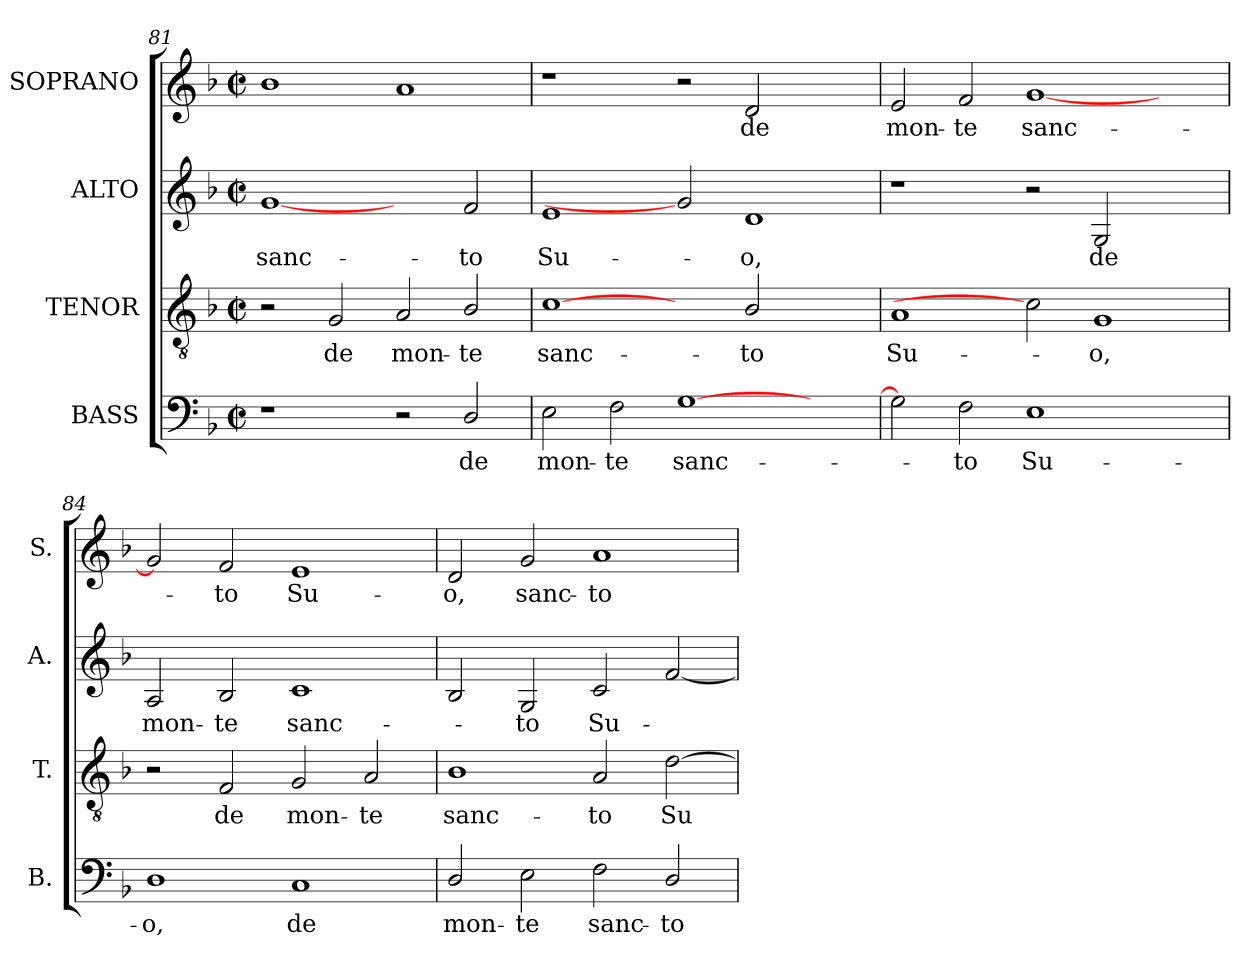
**kern	**text	**kern	**text	**kern	**text	**kern	**text
*part4	*part4	*part3	*part3	*part2	*part2	*part1	*part1
*staff4	*staff4	*staff3	*staff3	*staff2	*staff2	*staff1	*staff1
*I"BASS	*	*I"TENOR	*	*I"ALTO	*	*I"SOPRANO	*
*I'B.	*	*I'T.	*	*I'A.	*	*I'S.	*
*clefF4	*	*clefGv2	*	*clefG2	*	*clefG2	*
*	*	*ITrd7c12	*	*	*	*	*
*k[b-]	*	*k[b-]	*	*k[b-]	*	*k[b-]	*
*F:	*	*F:	*	*F:	*	*F:	*
*M2/2	*	*M2/2	*	*M2/2	*	*M2/2	*
*met(c|)	*	*met(c|)	*	*met(c|)	*	*met(c|)	*
=81	=81	=81	=81	=81	=81	=81	=81
!	!	!	!	!	!LO:LY:b:color=#000000	!	!
1r	.	2r	.	[1gi	sanc-	1b-i	.
!	!	!	!LO:LY:b:color=#000000	!	!	!	!
.	.	2GGi/	de	.	.	.	.
!	!	!	!LO:LY:b:color=#000000	!	!	!	!
2r	.	2AAi/	mon-	2ryy	.	1ai	.
!	!LO:LY:b:color=#000000	!	!	!	!	!	!
!	!	!	!LO:LY:b:color=#000000	!	!	!	!
!	!	!	!	!	!LO:LY:b:color=#000000	!	!
2Di/	de	2BB-i/	-te	2fi/	-to	.	.
=82	=82	=82	=82	=82	=82	=82	=82
!	!LO:LY:b:color=#000000	!	!	!	!	!	!
!	!	!	!LO:LY:b:color=#000000	!	!	!	!
!	!	!	!	!	!LO:LY:b:color=#000000	!	!
2Ei\	mon-	[1Ci	sanc-	1ei	Su-	1r	.
!	!LO:LY:b:color=#000000	!	!	!	!	!	!
2Fi\	-te	.	.	.	.	.	.
!	!LO:LY:b:color=#000000	!	!	!	!	!	!
[1Gi	sanc-	2ryy	.	2gi]	.	2r	.
!	!	!	!LO:LY:b:color=#000000	!	!	!	!
!	!	!	!	!	!LO:LY:b:color=#000000	!	!
!	!	!	!	!	!	!	!LO:LY:b:color=#000000
.	.	2BB-i/	-to	1di	-o,	2di/	de
2ryy	.	2ryy	.	.	.	2ryy	.
!!LO:LB:g=z
=83	=83	=83	=83	=83	=83	=83	=83
!	!	!	!LO:LY:b:color=#000000	!	!	!	!
!	!	!	!	!	!	!	!LO:LY:b:color=#000000
2Gi\]	.	1AAi	Su-	1r	.	2ei/	mon-
!	!LO:LY:b:color=#000000	!	!	!	!	!	!
!	!	!	!	!	!	!	!LO:LY:b:color=#000000
2Fi\	-to	.	.	.	.	2fi/	-te
!	!LO:LY:b:color=#000000	!	!	!	!	!	!
!	!	!	!	!	!	!	!LO:LY:b:color=#000000
1Ei	Su-	2Ci]	.	2r	.	[1gi	sanc-
!	!	!	!LO:LY:b:color=#000000	!	!	!	!
!	!	!	!	!	!LO:LY:b:color=#000000	!	!
.	.	1GGi	-o,	2Gi/	de	.	.
2ryy	.	.	.	2ryy	.	2ryy	.
=84	=84	=84	=84	=84	=84	=84	=84
!	!LO:LY:b:color=#000000	!	!	!	!	!	!
!	!	!	!	!	!LO:LY:b:color=#000000	!	!
1Di	-o,	2r	.	2Ai/	mon-	2gi/]	.
!	!	!	!LO:LY:b:color=#000000	!	!	!	!
!	!	!	!	!	!LO:LY:b:color=#000000	!	!
!	!	!	!	!	!	!	!LO:LY:b:color=#000000
.	.	2FFi/	de	2B-i/	-te	2fi/	-to
!	!LO:LY:b:color=#000000	!	!	!	!	!	!
!	!	!	!LO:LY:b:color=#000000	!	!	!	!
!	!	!	!	!	!LO:LY:b:color=#000000	!	!
!	!	!	!	!	!	!	!LO:LY:b:color=#000000
1Ci	de	2GGi/	mon-	1ci	sanc-	1ei	Su-
!	!	!	!LO:LY:b:color=#000000	!	!	!	!
.	.	2AAi/	-te	.	.	.	.
=85	=85	=85	=85	=85	=85	=85	=85
!	!LO:LY:b:color=#000000	!	!	!	!	!	!
!	!	!	!LO:LY:b:color=#000000	!	!	!	!
!	!	!	!	!	!	!	!LO:LY:b:color=#000000
2Di/	mon-	1BB-i	sanc-	2B-i/	.	2di/	-o,
!	!LO:LY:b:color=#000000	!	!	!	!	!	!
!	!	!	!	!	!LO:LY:b:color=#000000	!	!
!	!	!	!	!	!	!	!LO:LY:b:color=#000000
2Ei\	-te	.	.	2Gi/	-to	2gi/	sanc-
!	!LO:LY:b:color=#000000	!	!	!	!	!	!
!	!	!	!LO:LY:b:color=#000000	!	!	!	!
!	!	!	!	!	!LO:LY:b:color=#000000	!	!
!	!	!	!	!	!	!	!LO:LY:b:color=#000000
2Fi\	sanc-	2AAi/	-to	2ci/	Su-	1ai	-to
!	!LO:LY:b:color=#000000	!	!	!	!	!	!
!	!	!	!LO:LY:b:color=#000000	!	!	!	!
2Di/	-to	[2Di\	Su-	[2fi/	.	.	.
=	=	=	=	=	=	=	=
*-	*-	*-	*-	*-	*-	*-	*-
